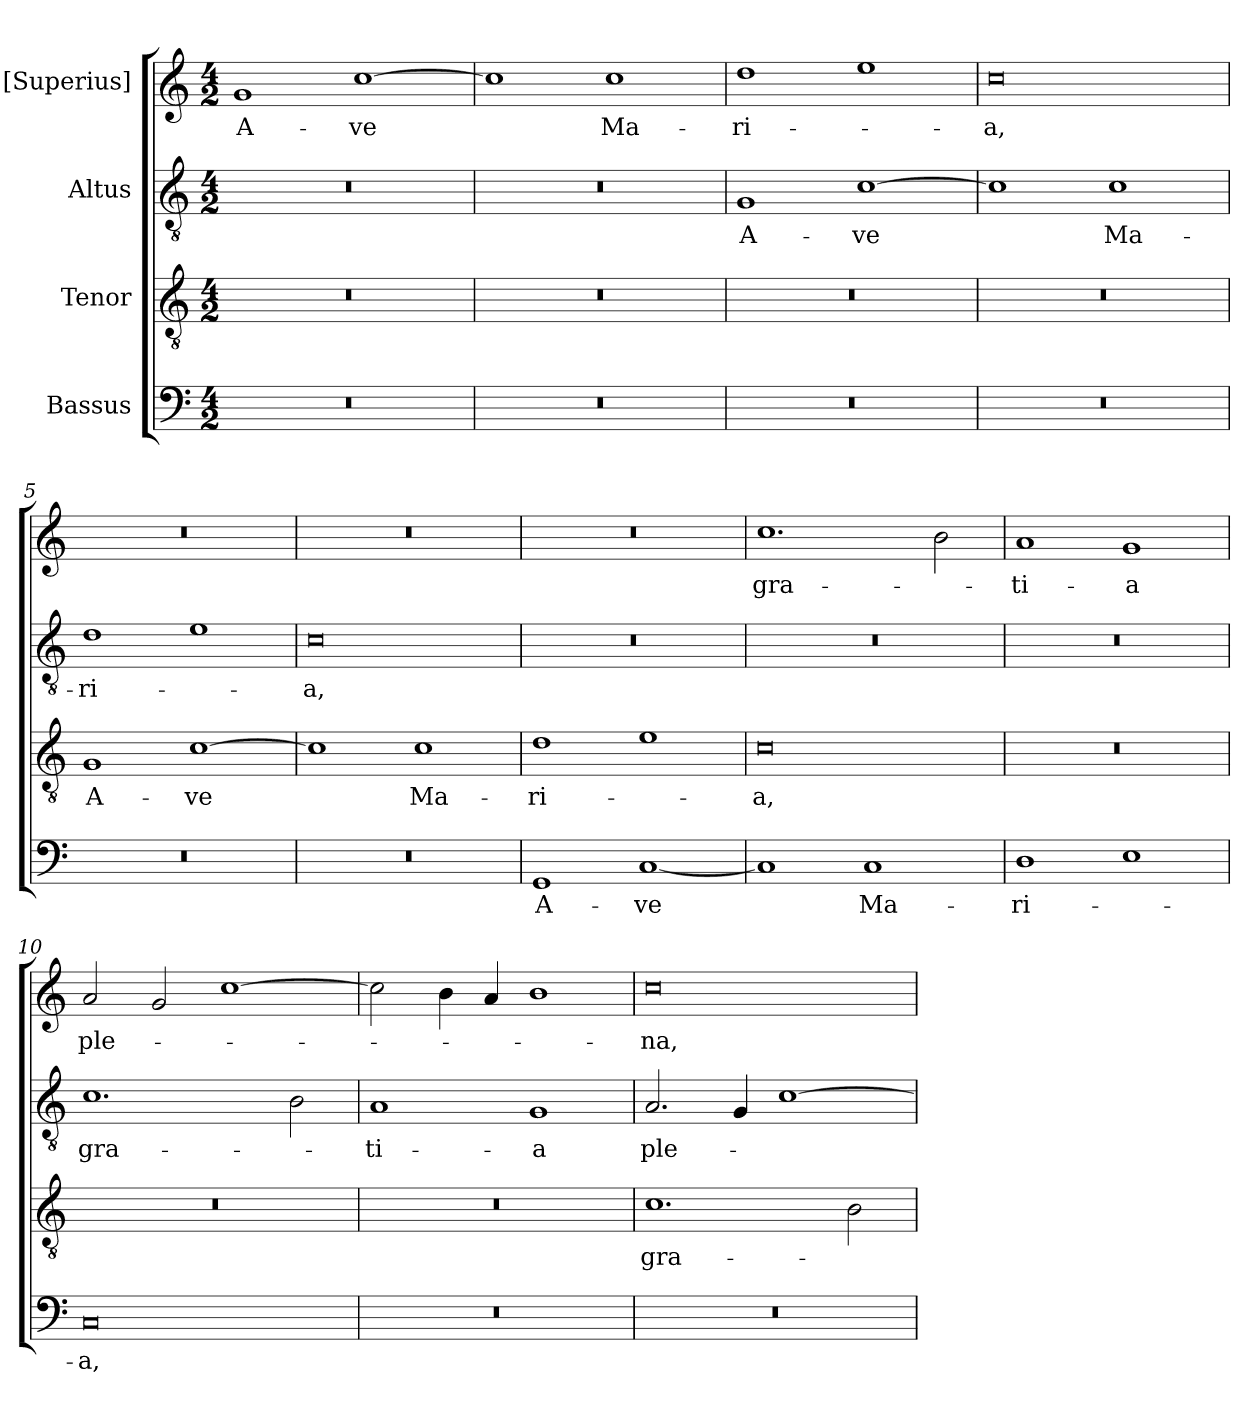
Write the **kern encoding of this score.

**kern	**text	**kern	**text	**kern	**text	**kern	**text
*part4	*part4	*part3	*part3	*part2	*part2	*part1	*part1
*staff4	*staff4	*staff3	*staff3	*staff2	*staff2	*staff1	*staff1
*I"Bassus	*	*I"Tenor	*	*I"Altus	*	*I"[Superius]	*
*clefF4	*	*clefGv2	*	*clefGv2	*	*clefG2	*
*k[]	*	*k[]	*	*k[]	*	*k[]	*
*M4/2	*	*M4/2	*	*M4/2	*	*M4/2	*
=1	=1	=1	=1	=1	=1	=1	=1
0r	.	0r	.	0r	.	1g/	A-
.	.	.	.	.	.	[1cc\	-ve
=2	=2	=2	=2	=2	=2	=2	=2
0r	.	0r	.	0r	.	1cc\]	.
.	.	.	.	.	.	1cc\	Ma-
=3	=3	=3	=3	=3	=3	=3	=3
0r	.	0r	.	1G/	A-	1dd\	-ri-
.	.	.	.	[1c\	-ve	1ee\	.
=4	=4	=4	=4	=4	=4	=4	=4
0r	.	0r	.	1c\]	.	0cc\	-a,
.	.	.	.	1c\	Ma-	.	.
=5	=5	=5	=5	=5	=5	=5	=5
0r	.	1G/	A-	1d\	-ri-	0r	.
.	.	[1c\	-ve	1e\	.	.	.
=6	=6	=6	=6	=6	=6	=6	=6
0r	.	1c\]	.	0c\	-a,	0r	.
.	.	1c\	Ma-	.	.	.	.
=7	=7	=7	=7	=7	=7	=7	=7
1GG/	A-	1d\	-ri-	0r	.	0r	.
[1C/	-ve	1e\	.	.	.	.	.
=8	=8	=8	=8	=8	=8	=8	=8
1C/]	.	0c\	-a,	0r	.	1.cc\	gra-
1C/	Ma-	.	.	.	.	.	.
.	.	.	.	.	.	2b\	.
=9	=9	=9	=9	=9	=9	=9	=9
1D\	-ri-	0r	.	0r	.	1a/	-ti-
1E\	.	.	.	.	.	1g/	-a
=10	=10	=10	=10	=10	=10	=10	=10
0C/	-a,	0r	.	1.c\	gra-	2a/	ple-
.	.	.	.	.	.	2g/	.
.	.	.	.	.	.	[1cc\	.
.	.	.	.	2B\	.	.	.
=11	=11	=11	=11	=11	=11	=11	=11
0r	.	0r	.	1A/	-ti-	2cc\]	.
.	.	.	.	.	.	4b\	.
.	.	.	.	.	.	4a/	.
.	.	.	.	1G/	-a	1b\	.
=12	=12	=12	=12	=12	=12	=12	=12
0r	.	1.c\	gra-	2.A/	ple-	0cc\	-na,
.	.	.	.	4G/	.	.	.
.	.	.	.	[1c\	.	.	.
.	.	2B\	.	.	.	.	.
=	=	=	=	=	=	=	=
*-	*-	*-	*-	*-	*-	*-	*-
